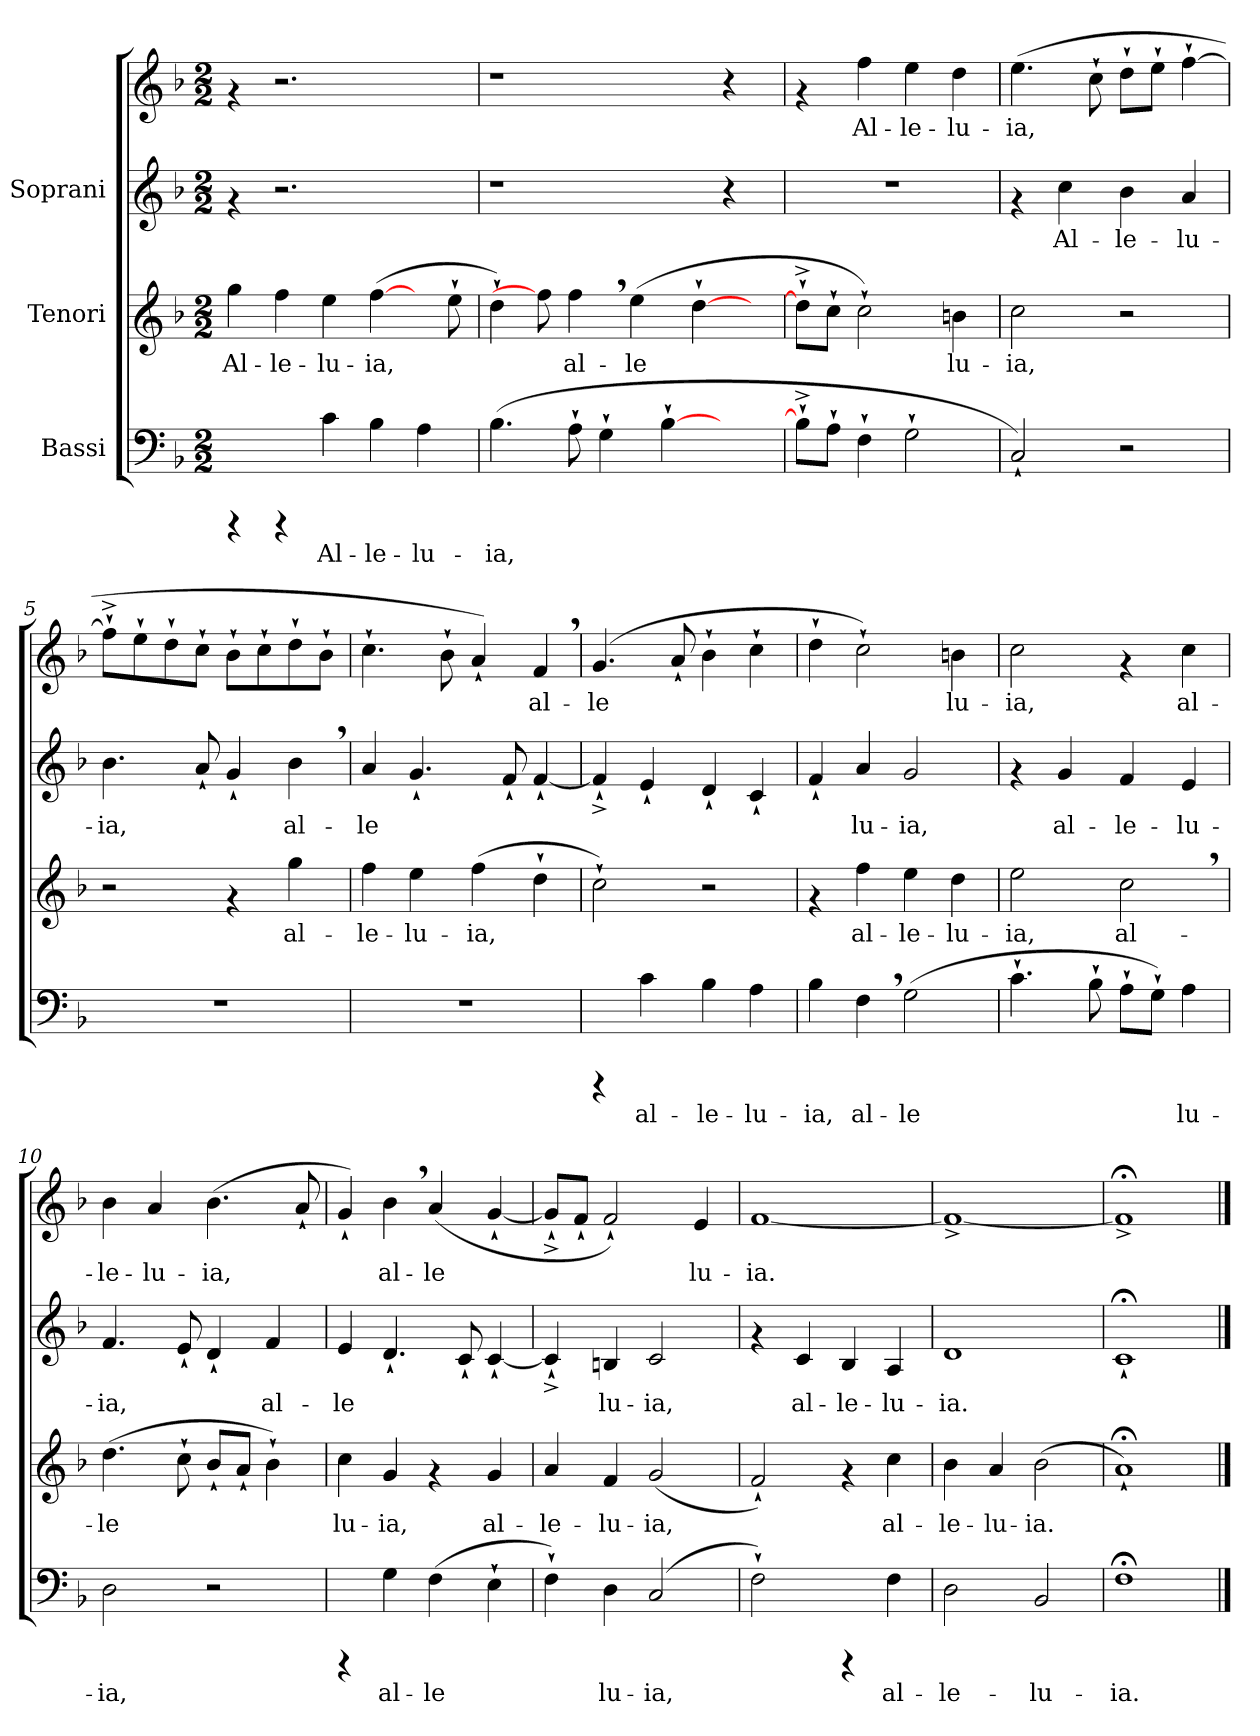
**kern	**text	**kern	**text	**kern	**text	**kern	**text
*part3	*part3	*part2	*part2	*part1	*part1	*part1	*part1
*staff4	*staff4	*staff3	*staff3	*staff2	*staff2	*staff1	*staff1
*I"Bassi	*	*I"Tenori	*	*I"Soprani	*	*	*
!!LO:PB:g=z
*stria5	*	*stria5	*	*stria5	*	*stria5	*
*clefF4	*	*clefG2	*	*clefG2	*	*clefG2	*
*k[b-]	*	*k[b-]	*	*k[b-]	*	*k[b-]	*
*F:	*	*F:	*	*F:	*	*F:	*
*M2/2	*	*M2/2	*	*M2/2	*	*M2/2	*
=1	=1	=1	=1	=1	=1	=1	=1
!	!	!	!LO:LY:b	!	!	!	!
4rCCC	.	4gg\	Al-	4rf	.	4rf	.
!	!	!	!LO:LY:b	!	!	!	!
4rCCC	.	4ff\	-le-	2.r	.	2.r	.
!	!LO:LY:b	!	!LO:LY:b	!	!	!	!
4c\	Al-	4ee\	-lu-	.	.	.	.
!	!LO:LY:b	!	!LO:LY:b	!	!	!	!
4B-\	-le-	(>[4ff\	-ia,	.	.	.	.
!	!LO:LY:b	!	!	!	!	!	!
4A\	-lu-	8ryy	.	4ryy	.	4ryy	.
!	!	!	!LO:LY:b	!	!	!	!
.	.	8ee`>\	.	.	.	.	.
=2	=2	=2	=2	=2	=2	=2	=2
!	!LO:LY:b	!	!LO:LY:b	!	!	!	!
(>4.B-\	-ia,	4dd`>\)	.	1r	.	1r	.
.	.	8ff\]	.	.	.	.	.
!	!LO:LY:b	!	!LO:LY:b	!	!	!	!
8A`>\	.	4ff,>\	al-	.	.	.	.
!	!LO:LY:b	!	!	!	!	!	!
4G`>\	.	.	.	.	.	.	.
!	!	!	!LO:LY:b	!	!	!	!
.	.	(>4ee\	-le-	.	.	.	.
!	!LO:LY:b	!	!	!	!	!	!
[>4B-`>\	.	.	.	.	.	.	.
!	!	!	!LO:LY:b	!	!	!	!
.	.	[>4dd`>\	--	.	.	.	.
4ryy	.	.	.	4r	.	4r	.
.	.	8ryy	.	.	.	.	.
=3	=3	=3	=3	=3	=3	=3	=3
!	!	!	!LO:LY:b	!	!	!	!
8B-^>`>\L]	.	8dd^>`>\L]	-	1r	.	4rf	.
!	!	!	!LO:LY:b	!	!	!	!
8A`>\J	.	8cc`>\J	.	.	.	.	.
!	!	!	!LO:LY:b	!	!	!	!LO:LY:b
4F`>\	.	2cc`>\)	.	.	.	4ff\	Al-
!	!	!	!	!	!	!	!LO:LY:b
2G`>\	.	.	.	.	.	4ee\	-le-
!	!	!	!LO:LY:b	!	!	!	!LO:LY:b
.	.	4bn\	lu-	.	.	4dd\	-lu-
=4	=4	=4	=4	=4	=4	=4	=4
!	!	!	!LO:LY:b	!	!	!	!LO:LY:b
2C`</)	.	2cc\	-ia,	4rf	.	(>4.ee\	-ia,
!	!	!	!	!	!LO:LY:b	!	!
.	.	.	.	4cc\	Al-	.	.
!	!	!	!	!	!	!	!LO:LY:b
.	.	.	.	.	.	8cc`>\	.
!	!	!	!	!	!LO:LY:b	!	!LO:LY:b
2r	.	2r	.	4b-\	-le-	8dd`>\L	.
!	!	!	!	!	!	!	!LO:LY:b
.	.	.	.	.	.	8ee`>\J	.
!	!	!	!	!	!LO:LY:b	!	!LO:LY:b
.	.	.	.	4a/	-lu-	[>4ff`>\	.
=5	=5	=5	=5	=5	=5	=5	=5
!	!	!	!	!	!LO:LY:b	!	!
1r	.	2r	.	4.b-\	-ia,	8ff^>`>\L]	.
.	.	.	.	.	.	8ee`>\	.
.	.	.	.	.	.	8dd`>\	.
!	!	!	!	!	!LO:LY:b	!	!
.	.	.	.	8a`</	.	8cc`>\J	.
!	!	!	!	!	!LO:LY:b	!	!
.	.	4rf	.	4g`</	.	8b-`>\L	.
.	.	.	.	.	.	8cc`>\	.
!	!	!	!LO:LY:b	!	!LO:LY:b	!	!
.	.	4gg\	al-	4b-,>\	al-	8dd`>\	.
.	.	.	.	.	.	8b-`>\J	.
!!LO:LB:g=z
=6	=6	=6	=6	=6	=6	=6	=6
!	!	!	!LO:LY:b	!	!LO:LY:b	!	!LO:LY:b
1r	.	4ff\	-le-	4a/	-le-	4.cc`>\	-
!	!	!	!LO:LY:b	!	!LO:LY:b	!	!
.	.	4ee\	-lu-	4.g`</	--	.	.
!	!	!	!	!	!	!	!LO:LY:b
.	.	.	.	.	.	8b-`>\	.
!	!	!	!LO:LY:b	!	!	!	!LO:LY:b
.	.	(>4ff\	-ia,	.	.	4a`</)	.
!	!	!	!	!	!LO:LY:b	!	!
.	.	.	.	8f`</	--	.	.
!	!	!	!LO:LY:b	!	!LO:LY:b	!	!LO:LY:b
.	.	4dd`>\	.	[<4f`</	--	4f,</	al-
=7	=7	=7	=7	=7	=7	=7	=7
!	!	!	!	!	!	!	!LO:LY:b
4rCCC	.	2cc`>\)	.	4f^>`</]	.	(>4.g/	-le-
!	!LO:LY:b	!	!	!	!	!	!
4c\	al-	.	.	4e`</	.	.	.
!	!	!	!	!	!	!	!LO:LY:b
.	.	.	.	.	.	8a`</	--
!	!LO:LY:b	!	!	!	!	!	!LO:LY:b
4B-\	-le-	2r	.	4d`</	.	4b-`>\	--
!	!LO:LY:b	!	!	!	!	!	!LO:LY:b
4A\	-lu-	.	.	4c`</	.	4cc`>\	--
=8	=8	=8	=8	=8	=8	=8	=8
!	!LO:LY:b	!	!	!	!LO:LY:b	!	!LO:LY:b
4B-\	-ia,	4rf	.	4f`</	-	4dd`>\	-
!	!LO:LY:b	!	!LO:LY:b	!	!LO:LY:b	!	!LO:LY:b
4F,>\	al-	4ff\	al-	4a/	lu-	2cc`>\)	.
!	!LO:LY:b	!	!LO:LY:b	!	!LO:LY:b	!	!
(>2G\	-le-	4ee\	-le-	2g/	-ia,	.	.
!	!	!	!LO:LY:b	!	!	!	!LO:LY:b
.	.	4dd\	-lu-	.	.	4bn\	lu-
=9	=9	=9	=9	=9	=9	=9	=9
!	!LO:LY:b	!	!LO:LY:b	!	!	!	!LO:LY:b
4.c`>\	-	2ee\	-ia,	4rf	.	2cc\	ia,
!	!	!	!	!	!LO:LY:b	!	!
.	.	.	.	4g/	-al-	.	.
!	!LO:LY:b	!	!	!	!	!	!
8B-`>\	.	.	.	.	.	.	.
!	!LO:LY:b	!	!LO:LY:b	!	!LO:LY:b	!	!
8A`>\L	.	2cc,>\	al-	4f/	-le-	4rf	.
!	!LO:LY:b	!	!	!	!	!	!
8G`>\J)	.	.	.	.	.	.	.
!	!LO:LY:b	!	!	!	!LO:LY:b	!	!LO:LY:b
4A\	lu-	.	.	4e/	-lu-	4cc\	al-
=10	=10	=10	=10	=10	=10	=10	=10
!	!LO:LY:b	!	!LO:LY:b	!	!LO:LY:b	!	!LO:LY:b
2D\	-ia,	(>4.dd\	-le-	4.f/	ia,	4b-\	-le-
!	!	!	!	!	!	!	!LO:LY:b
.	.	.	.	.	.	4a/	-lu-
!	!	!	!LO:LY:b	!	!LO:LY:b	!	!
.	.	8cc`>\	--	8e`</	.	.	.
!	!	!	!LO:LY:b	!	!LO:LY:b	!	!LO:LY:b
2r	.	8b-`</L	--	4d`</	.	(>4.b-\	-ia,
!	!	!	!LO:LY:b	!	!	!	!
.	.	8a`</J	--	.	.	.	.
!	!	!	!LO:LY:b	!	!LO:LY:b	!	!
.	.	4b-`>\)	--	4f/	al-	.	.
!	!	!	!	!	!	!	!LO:LY:b
.	.	.	.	.	.	8a`</	.
!!LO:LB:g=z
=11	=11	=11	=11	=11	=11	=11	=11
!	!	!	!LO:LY:b	!	!LO:LY:b	!	!LO:LY:b
4rCCC	.	4cc\	-lu-	4e/	-le-	4g`</)	-
!	!LO:LY:b	!	!LO:LY:b	!	!LO:LY:b	!	!LO:LY:b
4G\	al-	4g/	-ia,	4.d`</	--	4b-,>\	al-
!	!LO:LY:b	!	!	!	!	!	!LO:LY:b
(>4F\	-le-	4rf	.	.	.	(>4a/	-le-
!	!	!	!	!	!LO:LY:b	!	!
.	.	.	.	8c`</	--	.	.
!	!LO:LY:b	!	!LO:LY:b	!	!LO:LY:b	!	!LO:LY:b
4E`>\	--	4g/	al-	[<4c`</	--	[<4g`</	--
=12	=12	=12	=12	=12	=12	=12	=12
!	!LO:LY:b	!	!LO:LY:b	!	!LO:LY:b	!	!LO:LY:b
4F`>\)	-	4a/	-le-	4c^>`</]	-	8g^>`</L]	-
!	!	!	!	!	!	!	!LO:LY:b
.	.	.	.	.	.	8f`</J	.
!	!LO:LY:b	!	!LO:LY:b	!	!LO:LY:b	!	!LO:LY:b
4D\	lu-	4f/	-lu-	4Bn/	lu-	2f`</)	.
!	!LO:LY:b	!	!LO:LY:b	!	!LO:LY:b	!	!
(>2C/	-ia,	(>2g/	-ia,	2c/	-ia,	.	.
!	!	!	!	!	!	!	!LO:LY:b
.	.	.	.	.	.	4e/	lu-
=13	=13	=13	=13	=13	=13	=13	=13
!	!LO:LY:b	!	!LO:LY:b	!	!	!	!LO:LY:b
2F`>\)	.	2f`</)	.	4rf	.	[<1f	ia.
!	!	!	!	!	!LO:LY:b	!	!
.	.	.	.	4c/	al-	.	.
!	!	!	!	!	!LO:LY:b	!	!
4rCCC	.	4rf	.	4B-/	-le-	.	.
!	!LO:LY:b	!	!LO:LY:b	!	!LO:LY:b	!	!
4F\	al-	4cc\	al-	4A/	-lu-	.	.
=14	=14	=14	=14	=14	=14	=14	=14
!	!LO:LY:b	!	!LO:LY:b	!	!LO:LY:b	!	!
2D\	-le-	4b-\	-le-	1d	-ia.	1f^<_<	.
!	!	!	!LO:LY:b	!	!	!	!
.	.	4a/	-lu-	.	.	.	.
!	!LO:LY:b	!	!LO:LY:b	!	!	!	!
2BB-/	-lu-	(>2b-\	-ia.	.	.	.	.
=15	=15	=15	=15	=15	=15	=15	=15
!	!LO:LY:b	!	!	!	!	!	!
1F;<	-ia.	1a;<`>)	.	1c;<`>	.	1f;<^>]	.
==	==	==	==	==	==	==	==
*-	*-	*-	*-	*-	*-	*-	*-
